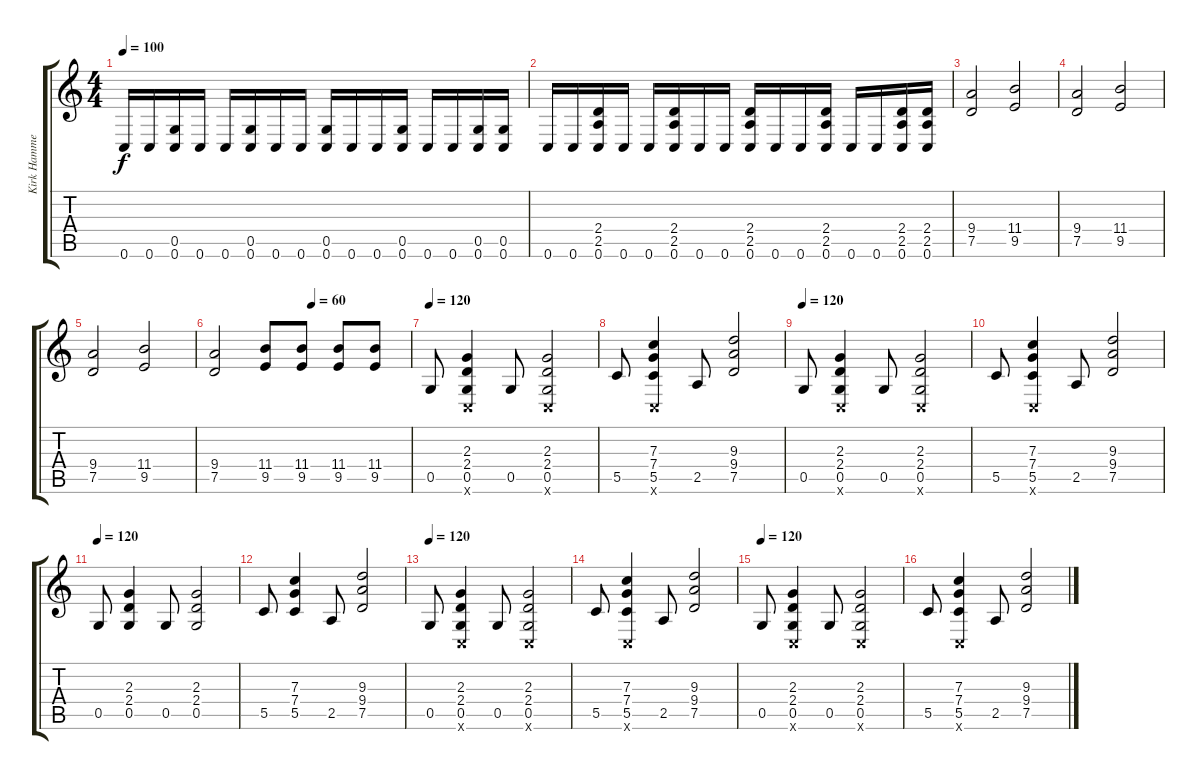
\track ("Kirk Hammett Overdriven" "Kirk Hamme") {instrument overdrivenguitar}
\staff {score tabs}
\tuning (D4 A3 F3 C3 G2 C2) {hide}
\ts (4 4)
\tempo 100
\clef g2
\ks c
0.6.16{dy f} 0.6.16 (0.5 0.6).16 0.6.16 0.6.16 (0.5 0.6).16 0.6.16 0.6.16 (0.5 0.6).16 0.6.16 0.6.16 (0.5 0.6).16 0.6.16 0.6.16 (0.5 0.6).16 (0.5 0.6).16 |
0.6.16 0.6.16 (2.4 2.5 0.6).16 0.6.16 0.6.16 (2.4 2.5 0.6).16 0.6.16 0.6.16 (2.4 2.5 0.6).16 0.6.16 0.6.16 (2.4 2.5 0.6).16 0.6.16 0.6.16 (2.4 2.5 0.6).16 (2.4 2.5 0.6).16 |
(9.4 7.5).2 (11.4 9.5).2 |
(9.4 7.5).2 (11.4 9.5).2 |
(9.4 7.5).2 (11.4 9.5).2 |
\tempo (60 0.5)
(9.4 7.5).2 (11.4 9.5).8 (11.4 9.5).8 (11.4 9.5).8 (11.4 9.5).8 |
\tempo 120
0.5.8 (2.3 2.4 0.5 0.6{x}).4 0.5.8 (2.3 2.4 0.5 0.6{x}).2 |
5.5.8 (7.3 7.4 5.5 0.6{x}).4 2.5.8 (9.3 9.4 7.5).2 |
\tempo 120
0.5.8 (2.3 2.4 0.5 0.6{x}).4 0.5.8 (2.3 2.4 0.5 0.6{x}).2 |
5.5.8 (7.3 7.4 5.5 0.6{x}).4 2.5.8 (9.3 9.4 7.5).2 |
\tempo 120
0.5.8 (2.3 2.4 0.5).4 0.5.8 (2.3 2.4 0.5).2 |
5.5.8 (7.3 7.4 5.5).4 2.5.8 (9.3 9.4 7.5).2 |
\tempo 120
0.5.8 (2.3 2.4 0.5 0.6{x}).4 0.5.8 (2.3 2.4 0.5 0.6{x}).2 |
5.5.8 (7.3 7.4 5.5 0.6{x}).4 2.5.8 (9.3 9.4 7.5).2 |
\tempo 120
0.5.8 (2.3 2.4 0.5 0.6{x}).4 0.5.8 (2.3 2.4 0.5 0.6{x}).2 |
5.5.8 (7.3 7.4 5.5 0.6{x}).4 2.5.8 (9.3 9.4 7.5).2
